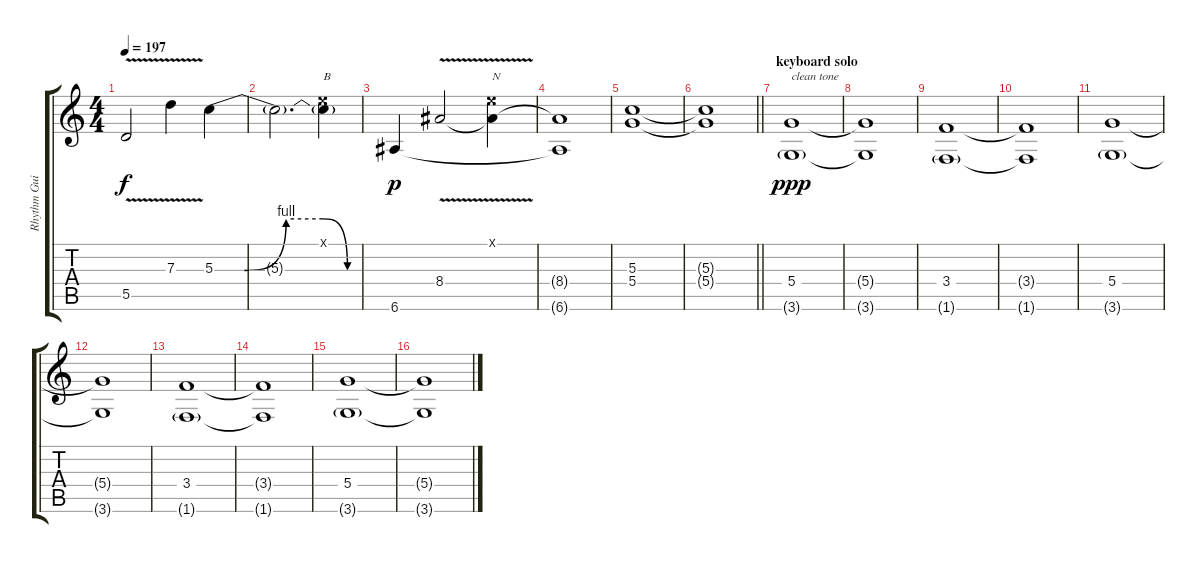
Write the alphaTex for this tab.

\track ("Rhythm Guitar (Blackmore)" "Rhythm Gui") {instrument distortionguitar}
\staff {score tabs}
\tuning (E4 B3 G3 D3 A2 E2) {hide}
\ts (4 4)
\tempo 197
\clef g2
\ks c
5.5{v}.2{dy f} 7.3{v}.4 5.3{be (custom 0 0 12 0 29 4 44 4 54 0 60 0)}.4 |
5.3{t}.2{d} (0.1{x} 5.3{t}).4{txt "B"} |
6.6.4{dy p} 8.4{v}.2 (0.1{x} 8.4{t}).4{txt "N"} |
(8.4{t} 6.6{t}).1 |
(5.3 5.4).1 |
\barLineRight lightlight
(5.3{t} 5.4{t}).1 |
\section ("" "keyboard solo")
(5.4 3.6{g}).1{txt "clean tone" dy ppp} |
(5.4{t} 3.6{t}).1 |
(3.4 1.6{g}).1 |
(3.4{t} 1.6{t}).1 |
(5.4 3.6{g}).1 |
(5.4{t} 3.6{t}).1 |
(3.4 1.6{g}).1 |
(3.4{t} 1.6{t}).1 |
(5.4 3.6{g}).1 |
(5.4{t} 3.6{t}).1
